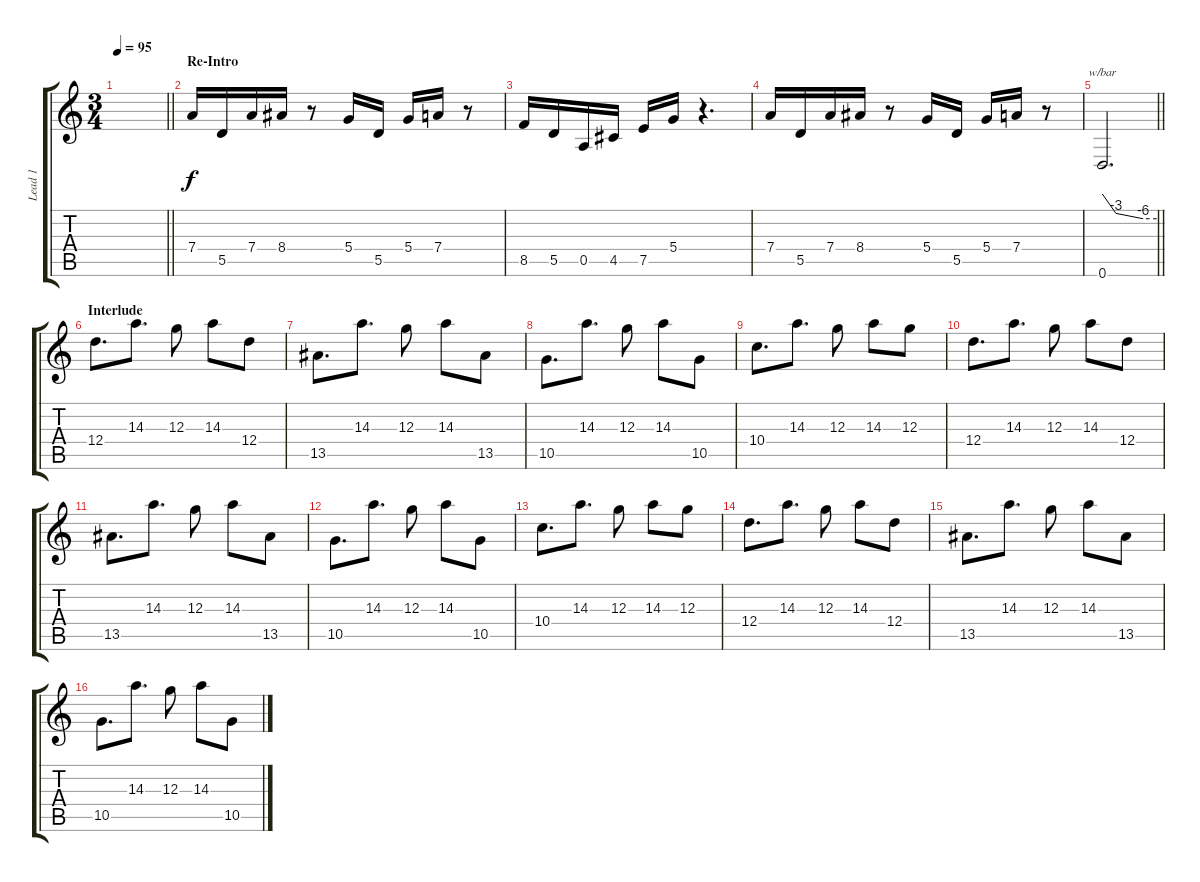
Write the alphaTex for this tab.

\track ("Lead 1" "Lead 1") {instrument distortionguitar}
\staff {score tabs}
\tuning (E4 B3 G3 D3 A2 D2) {hide}
\ts (3 4)
\tempo 95
\clef g2
\barLineRight lightlight
\ks c
|
\section ("" "Re-Intro")
7.4.16{volume 16 balance 8} 5.5.16 7.4.16 8.4.16 r.8 5.4.16 5.5.16 5.4.16 7.4.16 r.8 |
8.5.16 5.5.16 0.5.16 4.5.16 7.5.16 5.4.16 r.4{d} |
7.4.16 5.5.16 7.4.16 8.4.16 r.8 5.4.16 5.5.16 5.4.16 7.4.16 r.8 |
\barLineRight lightlight
0.6.2{d tbe (custom default 0 0 15 -12 45 -24 60 -24)} |
\section ("" "Interlude")
12.4.8{d volume 16 balance 0} 14.3.8{d} 12.3.8 14.3.8 12.4.8 |
13.5.8{d} 14.3.8{d} 12.3.8 14.3.8 13.5.8 |
10.5.8{d} 14.3.8{d} 12.3.8 14.3.8 10.5.8 |
10.4.8{d} 14.3.8{d} 12.3.8 14.3.8 12.3.8 |
12.4.8{d} 14.3.8{d} 12.3.8 14.3.8 12.4.8 |
13.5.8{d} 14.3.8{d} 12.3.8 14.3.8 13.5.8 |
10.5.8{d} 14.3.8{d} 12.3.8 14.3.8 10.5.8 |
10.4.8{d} 14.3.8{d} 12.3.8 14.3.8 12.3.8 |
12.4.8{d} 14.3.8{d} 12.3.8 14.3.8 12.4.8 |
13.5.8{d} 14.3.8{d} 12.3.8 14.3.8 13.5.8 |
10.5.8{d} 14.3.8{d} 12.3.8 14.3.8 10.5.8
